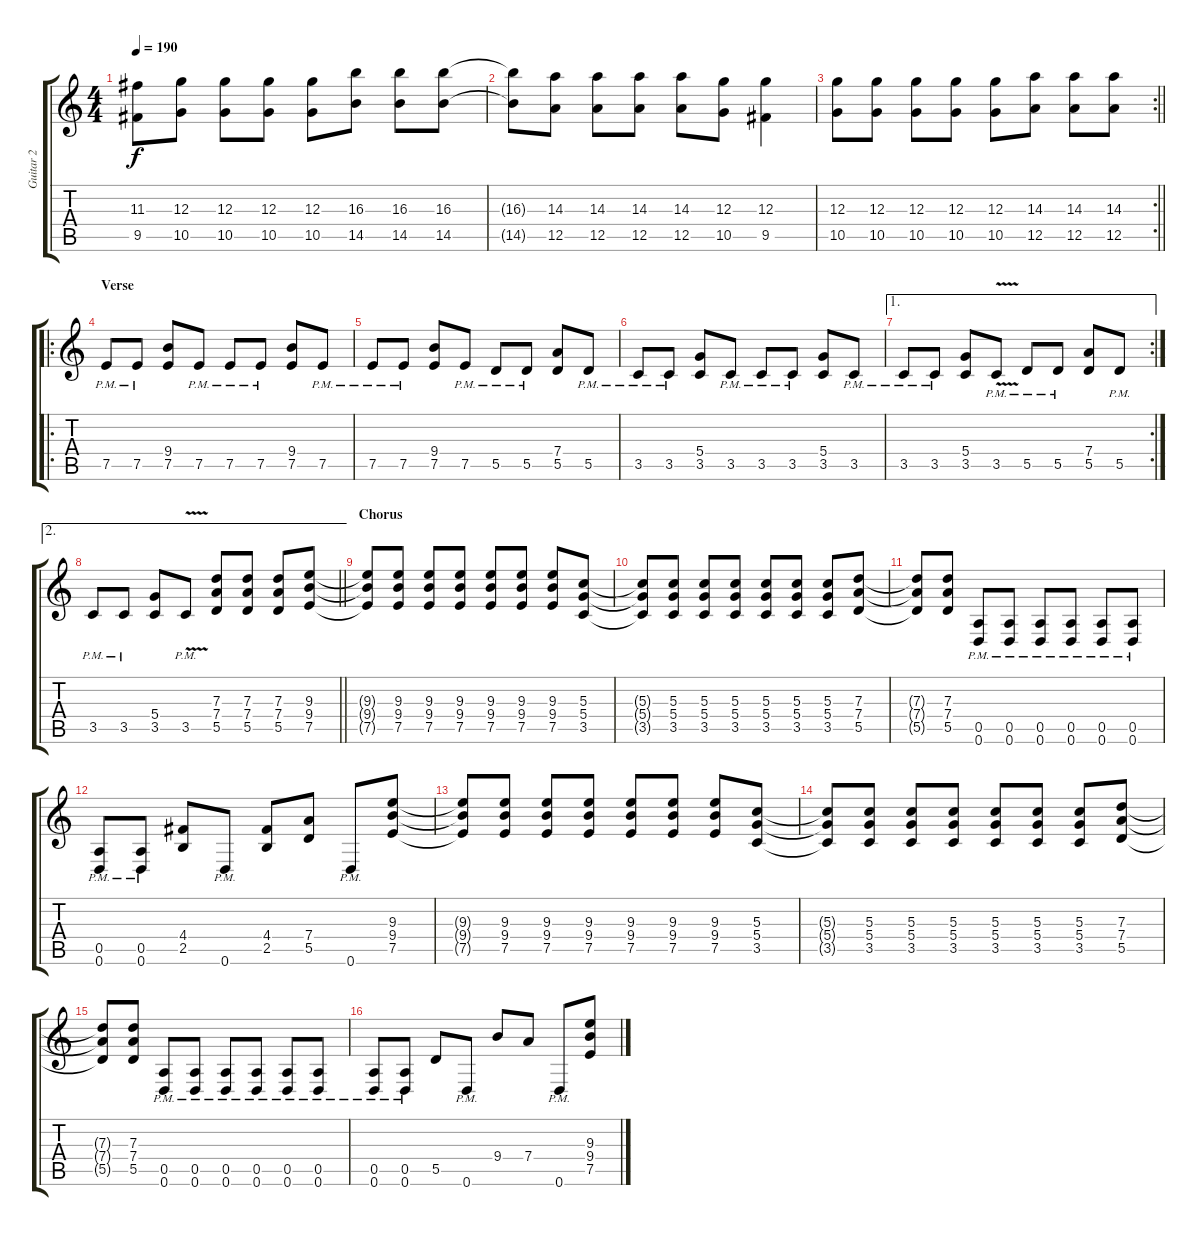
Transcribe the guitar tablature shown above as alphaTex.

\track ("Guitar 2" "Guitar 2") {instrument distortionguitar}
\staff {score tabs}
\tuning (E4 B3 G3 D3 A2 D2) {hide}
\ts (4 4)
\tempo 190
\clef g2
\ks c
(11.3{t} 9.5{t}).8{dy f} (12.3 10.5).8 (12.3 10.5).8 (12.3 10.5).8 (12.3 10.5).8 (16.3 14.5).8 (16.3 14.5).8 (16.3 14.5).8 |
(16.3{t} 14.5{t}).8 (14.3 12.5).8 (14.3 12.5).8 (14.3 12.5).8 (14.3 12.5).8 (12.3 10.5).8 (12.3 9.5).4 |
\rc 2
\barLineRight lightlight
(12.3 10.5).8 (12.3 10.5).8 (12.3 10.5).8 (12.3 10.5).8 (12.3 10.5).8 (14.3 12.5).8 (14.3 12.5).8 (14.3 12.5).8 |
\ro
\section ("" "Verse")
7.5{pm}.8 7.5{pm}.8 (9.4 7.5).8 7.5{pm}.8 7.5{pm}.8 7.5{pm}.8 (9.4 7.5).8 7.5{pm}.8 |
7.5{pm}.8 7.5{pm}.8 (9.4 7.5).8 7.5{pm}.8 5.5{pm}.8 5.5{pm}.8 (7.4 5.5).8 5.5{pm}.8 |
3.5{pm}.8 3.5{pm}.8 (5.4 3.5).8 3.5{pm}.8 3.5{pm}.8 3.5{pm}.8 (5.4 3.5).8 3.5{pm}.8 |
\ae 1
\rc 2
3.5{pm}.8 3.5{pm}.8 (5.4 3.5).8 3.5{v pm}.8 5.5{pm}.8 5.5{pm}.8 (7.4 5.5).8 5.5{pm}.8 |
\ae 2
\barLineRight lightlight
3.5{pm}.8 3.5{pm}.8 (5.4 3.5).8 3.5{v pm}.8 (7.3 7.4 5.5).8 (7.3 7.4 5.5).8 (7.3 7.4 5.5).8 (9.3 9.4 7.5).8{instrument distortionguitar} |
\section ("" "Chorus")
(9.3{t} 9.4{t} 7.5{t}).8 (9.3 9.4 7.5).8 (9.3 9.4 7.5).8 (9.3 9.4 7.5).8 (9.3 9.4 7.5).8 (9.3 9.4 7.5).8 (9.3 9.4 7.5).8 (5.3 5.4 3.5).8 |
(5.3{t} 5.4{t} 3.5{t}).8 (5.3 5.4 3.5).8 (5.3 5.4 3.5).8 (5.3 5.4 3.5).8 (5.3 5.4 3.5).8 (5.3 5.4 3.5).8 (5.3 5.4 3.5).8 (7.3 7.4 5.5).8 |
(7.3{t} 7.4{t} 5.5{t}).8 (7.3 7.4 5.5).8 (0.5{pm} 0.6{pm}).8 (0.5{pm} 0.6{pm}).8 (0.5{pm} 0.6{pm}).8 (0.5{pm} 0.6{pm}).8 (0.5{pm} 0.6{pm}).8 (0.5{pm} 0.6{pm}).8 |
(0.5{pm} 0.6{pm}).8 (0.5{pm} 0.6{pm}).8 (4.4 2.5).8 0.6{pm}.8 (4.4 2.5).8 (7.4 5.5).8 0.6{pm}.8 (9.3 9.4 7.5).8 |
(9.3{t} 9.4{t} 7.5{t}).8 (9.3 9.4 7.5).8 (9.3 9.4 7.5).8 (9.3 9.4 7.5).8 (9.3 9.4 7.5).8 (9.3 9.4 7.5).8 (9.3 9.4 7.5).8 (5.3 5.4 3.5).8 |
(5.3{t} 5.4{t} 3.5{t}).8 (5.3 5.4 3.5).8 (5.3 5.4 3.5).8 (5.3 5.4 3.5).8 (5.3 5.4 3.5).8 (5.3 5.4 3.5).8 (5.3 5.4 3.5).8 (7.3 7.4 5.5).8 |
(7.3{t} 7.4{t} 5.5{t}).8 (7.3 7.4 5.5).8 (0.5{pm} 0.6{pm}).8 (0.5{pm} 0.6{pm}).8 (0.5{pm} 0.6{pm}).8 (0.5{pm} 0.6{pm}).8 (0.5{pm} 0.6{pm}).8 (0.5{pm} 0.6{pm}).8 |
(0.5{pm} 0.6{pm}).8 (0.5{pm} 0.6{pm}).8 5.5.8 0.6{pm}.8 9.4.8 7.4.8 0.6{pm}.8 (9.3 9.4 7.5).8
